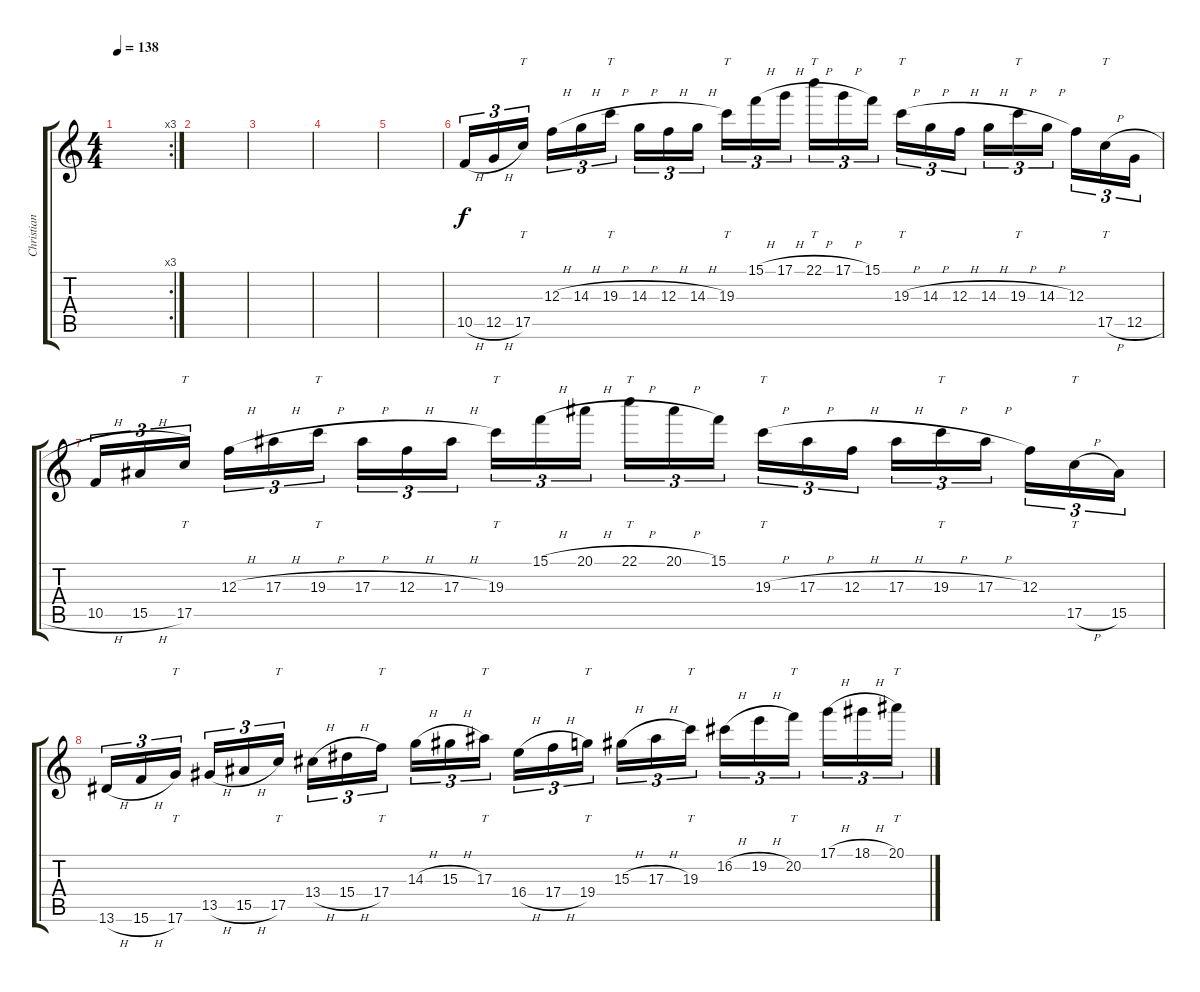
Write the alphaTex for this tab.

\track ("Christian Muenzner 2" "Christian ") {instrument distortionguitar}
\staff {score tabs}
\tuning (D4 A3 F3 C3 G2 D2) {hide}
\rc 3
\ts (4 4)
\tempo 138
\clef g2
\ks c
|
|
|
|
|
10.5{h}.16{tu (3 2)} 12.5{h}.16{tu (3 2)} 17.5.16{tt tu (3 2) beam splitsecondary} 12.3{h}.16{tu (3 2)} 14.3{h}.16{tu (3 2)} 19.3{h}.16{tt tu (3 2)} 14.3{h}.16{tu (3 2)} 12.3{h}.16{tu (3 2)} 14.3{h}.16{tu (3 2) beam splitsecondary} 19.3.16{tt tu (3 2)} 15.1{h}.16{tu (3 2)} 17.1{h}.16{tu (3 2)} 22.1{h}.16{tt tu (3 2)} 17.1{h}.16{tu (3 2)} 15.1.16{tu (3 2) beam splitsecondary} 19.3{h}.16{tt tu (3 2)} 14.3{h}.16{tu (3 2)} 12.3{h}.16{tu (3 2)} 14.3{h}.16{tu (3 2)} 19.3{h}.16{tt tu (3 2)} 14.3{h}.16{tu (3 2) beam splitsecondary} 12.3.16{tu (3 2)} 17.5{h}.16{tt tu (3 2)} 12.5{h}.16{tu (3 2)} |
10.5{h}.16{tu (3 2)} 15.5{h}.16{tu (3 2)} 17.5.16{tt tu (3 2) beam splitsecondary} 12.3{h}.16{tu (3 2)} 17.3{h}.16{tu (3 2)} 19.3{h}.16{tt tu (3 2)} 17.3{h}.16{tu (3 2)} 12.3{h}.16{tu (3 2)} 17.3{h}.16{tu (3 2) beam splitsecondary} 19.3.16{tt tu (3 2)} 15.1{h}.16{tu (3 2)} 20.1{h}.16{tu (3 2)} 22.1{h}.16{tt tu (3 2)} 20.1{h}.16{tu (3 2)} 15.1.16{tu (3 2) beam splitsecondary} 19.3{h}.16{tt tu (3 2)} 17.3{h}.16{tu (3 2)} 12.3{h}.16{tu (3 2)} 17.3{h}.16{tu (3 2)} 19.3{h}.16{tt tu (3 2)} 17.3{h}.16{tu (3 2) beam splitsecondary} 12.3.16{tu (3 2)} 17.5{h}.16{tt tu (3 2)} 15.5.16{tu (3 2)} |
13.6{h}.16{tu (3 2)} 15.6{h}.16{tu (3 2)} 17.6.16{tt tu (3 2) beam splitsecondary} 13.5{h}.16{tu (3 2)} 15.5{h}.16{tu (3 2)} 17.5.16{tt tu (3 2)} 13.4{h}.16{tu (3 2)} 15.4{h}.16{tu (3 2)} 17.4.16{tt tu (3 2) beam splitsecondary} 14.3{h}.16{tu (3 2)} 15.3{h}.16{tu (3 2)} 17.3.16{tt tu (3 2)} 16.4{h}.16{tu (3 2)} 17.4{h}.16{tu (3 2)} 19.4.16{tt tu (3 2) beam splitsecondary} 15.3{h}.16{tu (3 2)} 17.3{h}.16{tu (3 2)} 19.3.16{tt tu (3 2)} 16.2{h}.16{tu (3 2)} 19.2{h}.16{tu (3 2)} 20.2.16{tt tu (3 2) beam splitsecondary} 17.1{h}.16{tu (3 2)} 18.1{h}.16{tu (3 2)} 20.1{h}.16{tt tu (3 2)}
